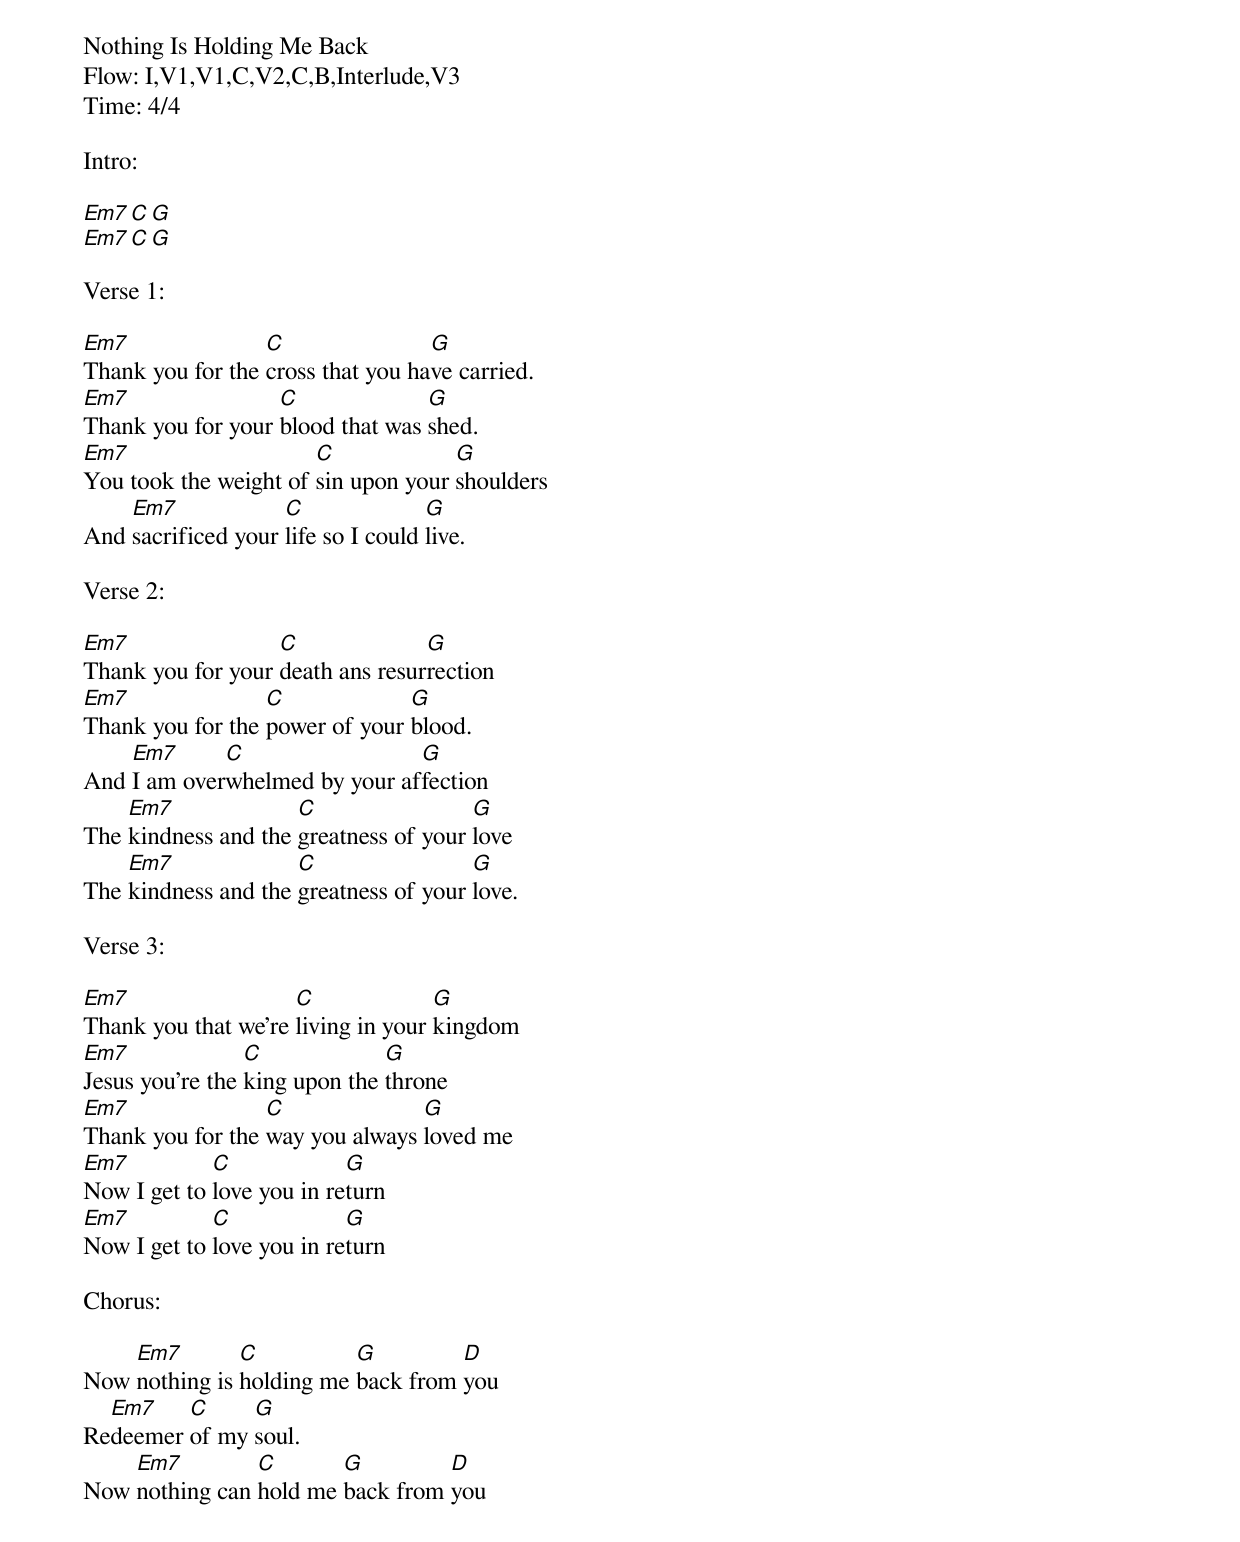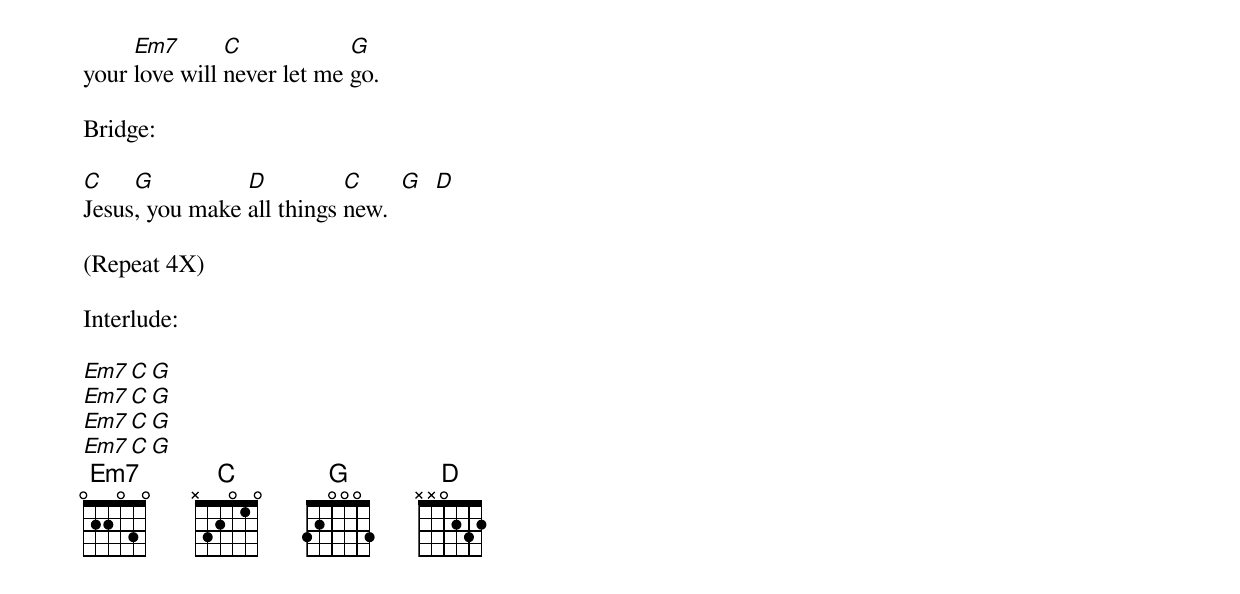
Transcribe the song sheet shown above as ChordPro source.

Nothing Is Holding Me Back
Flow: I,V1,V1,C,V2,C,B,Interlude,V3
Time: 4/4

Intro:

[Em7][C][G]
[Em7][C][G]

Verse 1:

[Em7]Thank you for the [C]cross that you ha[G]ve carried.
[Em7]Thank you for your [C]blood that was [G]shed.
[Em7]You took the weight of [C]sin upon your [G]shoulders
And [Em7]sacrificed your [C]life so I could [G]live.

Verse 2:

[Em7]Thank you for your [C]death ans resur[G]rection
[Em7]Thank you for the [C]power of your [G]blood.
And [Em7]I am over[C]whelmed by your af[G]fection
The [Em7]kindness and the [C]greatness of your [G]love
The [Em7]kindness and the [C]greatness of your [G]love.

Verse 3:

[Em7]Thank you that we're [C]living in your [G]kingdom
[Em7]Jesus you're the [C]king upon the [G]throne
[Em7]Thank you for the [C]way you always [G]loved me
[Em7]Now I get to [C]love you in re[G]turn
[Em7]Now I get to [C]love you in re[G]turn

Chorus:

Now [Em7]nothing is [C]holding me [G]back from [D]you
Re[Em7]deemer [C]of my [G]soul.
Now [Em7]nothing can [C]hold me [G]back from [D]you
your [Em7]love will [C]never let me [G]go.

Bridge:

[C]Jesus[G], you make [D]all things [C]new.  [G]  [D]

(Repeat 4X)

Interlude:

[Em7][C][G]
[Em7][C][G]
[Em7][C][G]
[Em7][C][G]
